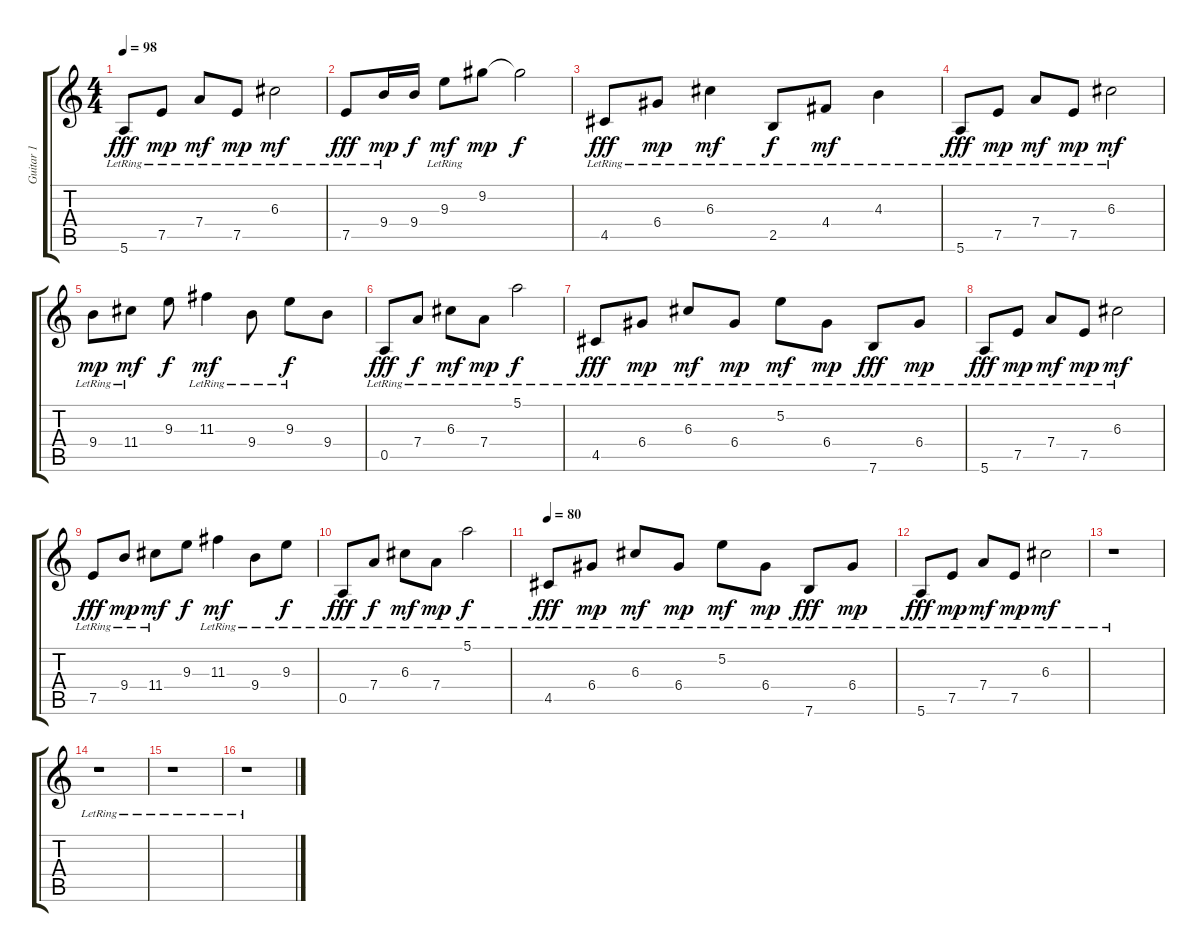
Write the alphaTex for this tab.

\track ("Guitar 1" "Guitar 1") {instrument electricguitarjazz}
\staff {score tabs}
\tuning (E4 B3 G3 D3 A2 E2) {hide}
\ts (4 4)
\tempo 98
\clef g2
\ks c
5.6{lr}.8{dy fff} 7.5{lr}.8{dy mp} 7.4{lr}.8{dy mf} 7.5{lr}.8{dy mp} 6.3{lr}.2{dy mf} |
7.5{lr}.8{dy fff} 9.4{lr}.16{dy mp} 9.4.16{dy f} 9.3{lr}.8{dy mf} 9.2.8{dy mp} 9.2{t}.2{dy f} |
4.5{lr}.8{dy fff} 6.4{lr}.8{dy mp} 6.3{lr}.4{dy mf} 2.5{lr}.8{dy f} 4.4{lr}.8{dy mf} 4.3{lr}.4 |
5.6{lr}.8{dy fff} 7.5{lr}.8{dy mp} 7.4{lr}.8{dy mf} 7.5{lr}.8{dy mp} 6.3{lr}.2{dy mf} |
9.4{lr}.8{dy mp} 11.4{lr}.8{dy mf} 9.3.8{dy f} 11.3{lr}.4{dy mf} 9.4{lr}.8 9.3{lr}.8{dy f} 9.4.8 |
0.5{lr}.8{dy fff} 7.4{lr}.8{dy f} 6.3{lr}.8{dy mf} 7.4{lr}.8{dy mp} 5.1{lr}.2{dy f} |
4.5{lr}.8{dy fff} 6.4{lr}.8{dy mp} 6.3{lr}.8{dy mf} 6.4{lr}.8{dy mp} 5.2{lr}.8{dy mf} 6.4{lr}.8{dy mp} 7.6{lr}.8{dy fff} 6.4{lr}.8{dy mp} |
5.6{lr}.8{dy fff} 7.5{lr}.8{dy mp} 7.4{lr}.8{dy mf} 7.5{lr}.8{dy mp} 6.3{lr}.2{dy mf} |
7.5{lr}.8{dy fff} 9.4{lr}.8{dy mp} 11.4{lr}.8{dy mf} 9.3.8{dy f} 11.3{lr}.4{dy mf} 9.4{lr}.8 9.3{lr}.8{dy f} |
0.5{lr}.8{dy fff} 7.4{lr}.8{dy f} 6.3{lr}.8{dy mf} 7.4{lr}.8{dy mp} 5.1{lr}.2{dy f} |
\tempo 80
4.5{lr}.8{dy fff} 6.4{lr}.8{dy mp} 6.3{lr}.8{dy mf} 6.4{lr}.8{dy mp} 5.2{lr}.8{dy mf} 6.4{lr}.8{dy mp} 7.6{lr}.8{dy fff} 6.4{lr}.8{dy mp} |
5.6{lr}.8{dy fff} 7.5{lr}.8{dy mp} 7.4{lr}.8{dy mf} 7.5{lr}.8{dy mp} 6.3{lr}.2{dy mf} |
r.1 |
r.1 |
r.1 |
r.1
